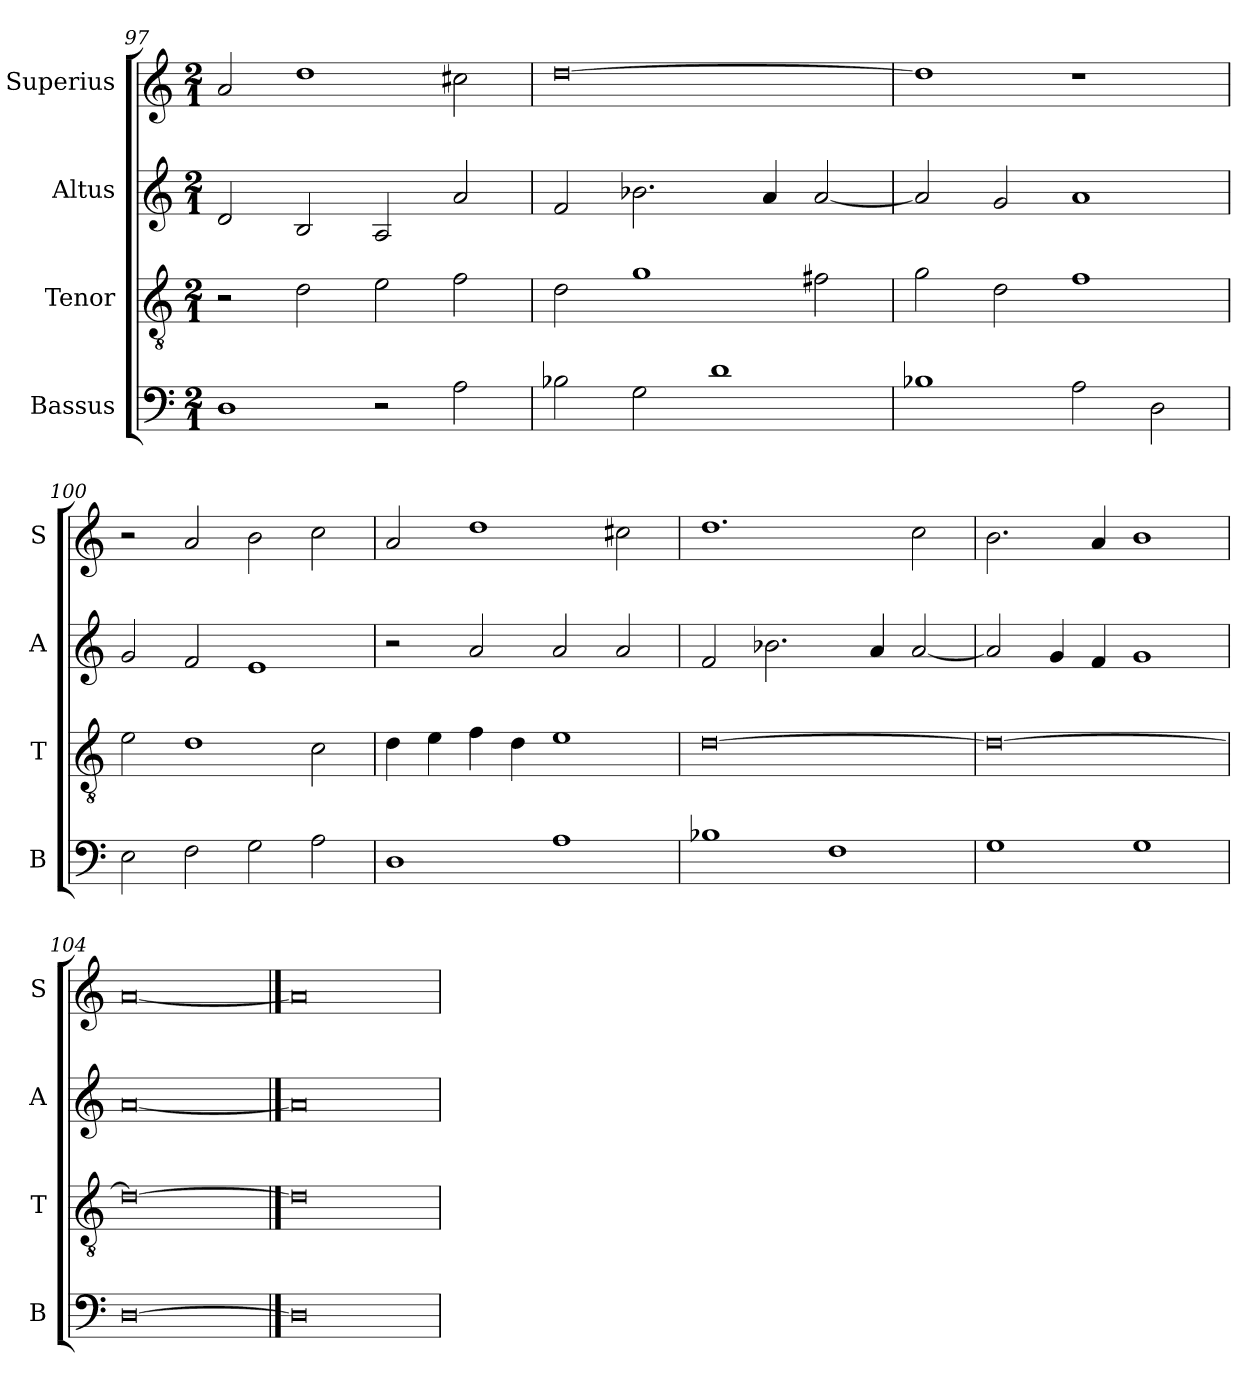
**kern	**kern	**kern	**kern
*part4	*part3	*part2	*part1
*staff4	*staff3	*staff2	*staff1
*I"Bassus	*I"Tenor	*I"Altus	*I"Superius
*I'B	*I'T	*I'A	*I'S
*clefF4	*clefGv2	*clefG2	*clefG2
*k[]	*k[]	*k[]	*k[]
*C:	*C:	*C:	*C:
*M2/1	*M2/1	*M2/1	*M2/1
=97	=97	=97	=97
1D	2r	2d	2a
.	2d	2B	1dd
2r	2e	2A	.
2A	2f	2a	2cc#X
=98	=98	=98	=98
2B-X	2d	2f	[0dd
2G	1g	2.b-X	.
1d	.	.	.
.	.	4a	.
.	2f#X	[2a	.
=99	=99	=99	=99
1B-X	2g	2a]	1dd]
.	2d	2g	.
2A	1f	1a	1r
2D	.	.	.
=100	=100	=100	=100
2E	2e	2g	2r
2F	1d	2f	2a
2G	.	1e	2b
2A	2c	.	2cc
=101	=101	=101	=101
1D	4d	2r	2a
.	4e	.	.
.	4f	2a	1dd
.	4d	.	.
1A	1e	2a	.
.	.	2a	2cc#X
=102	=102	=102	=102
1B-X	[0d	2f	1.dd
.	.	2.b-X	.
1F	.	.	.
.	.	4a	.
.	.	[2a	2cc
=103	=103	=103	=103
1G	0d_	2a]	2.b
.	.	4g	.
.	.	4f	4a
1G	.	1g	1b
=104	=104	=104	=104
[0D	0d_	[0a	[0a
==105	==105	==105	==105
0D]	0d]	0a]	0a]
=	=	=	=
*-	*-	*-	*-
